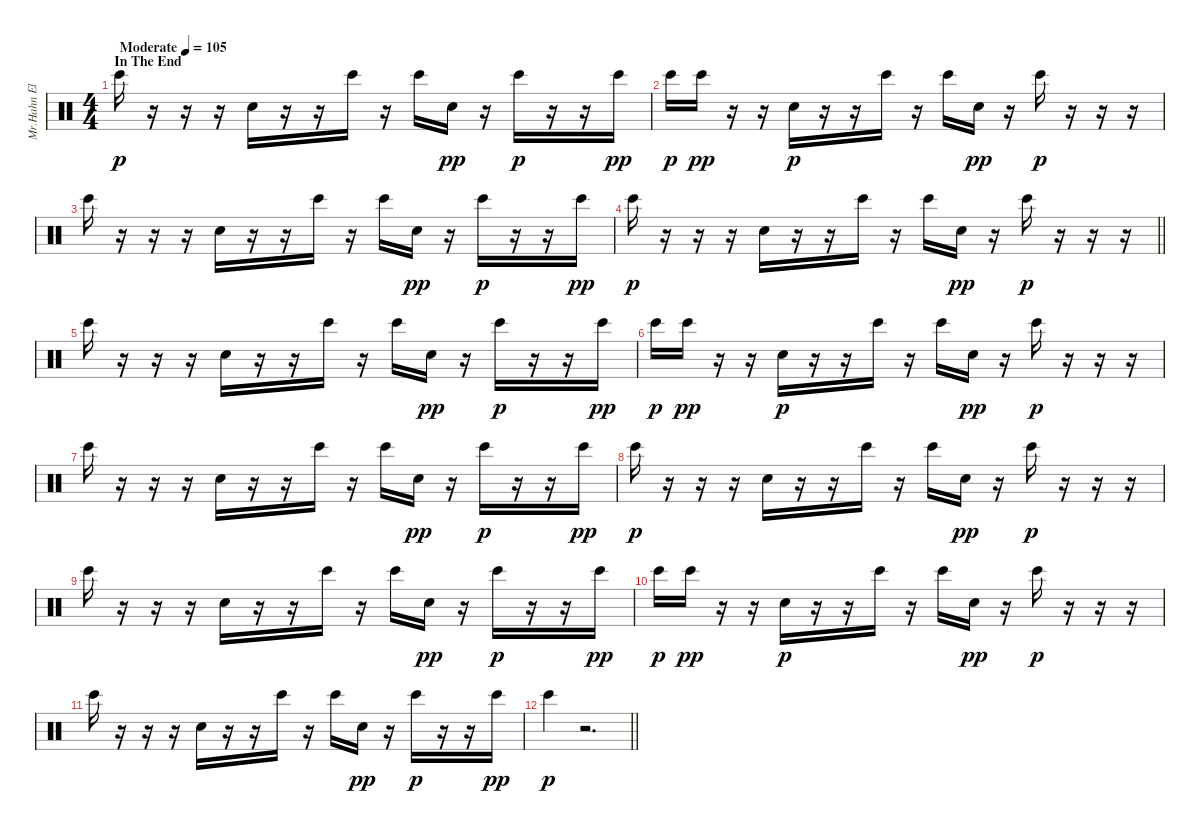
\track ("Mr.Hahn Elettronic Drums" "Mr.Hahn El") {instrument percussion}
\staff {score}
\articulation defaults
\ts (4 4)
\section ("" "In The End")
\tempo (105 "Moderate")
\clef neutral
\ks c "Bongo High (hit)".16{dy p}
r.16 r.16 r.16 "Hand Clap (hit)".16 r.16 r.16 "Bongo High (hit)".16 r.16 "Bongo High (hit)".16 "Hand Clap (hit)".16{dy pp} r.16 "Bongo High (hit)".16{dy p} r.16 r.16 "Bongo High (hit)".16{dy pp} |
"Bongo High (hit)".16{dy p} "Bongo High (hit)".16{dy pp} r.16 r.16 "Hand Clap (hit)".16{dy p} r.16 r.16 "Bongo High (hit)".16 r.16 "Bongo High (hit)".16 "Hand Clap (hit)".16{dy pp} r.16 "Bongo High (hit)".16{dy p} r.16 r.16 r.16 |
"Bongo High (hit)".16 r.16 r.16 r.16 "Hand Clap (hit)".16 r.16 r.16 "Bongo High (hit)".16 r.16 "Bongo High (hit)".16 "Hand Clap (hit)".16{dy pp} r.16 "Bongo High (hit)".16{dy p} r.16 r.16 "Bongo High (hit)".16{dy pp} |
\barLineRight lightlight "Bongo High (hit)".16{dy p}
r.16 r.16 r.16 "Hand Clap (hit)".16 r.16 r.16 "Bongo High (hit)".16 r.16 "Bongo High (hit)".16 "Hand Clap (hit)".16{dy pp} r.16 "Bongo High (hit)".16{dy p} r.16 r.16 r.16 |
"Bongo High (hit)".16 r.16 r.16 r.16 "Hand Clap (hit)".16 r.16 r.16 "Bongo High (hit)".16 r.16 "Bongo High (hit)".16 "Hand Clap (hit)".16{dy pp} r.16 "Bongo High (hit)".16{dy p} r.16 r.16 "Bongo High (hit)".16{dy pp} |
"Bongo High (hit)".16{dy p} "Bongo High (hit)".16{dy pp} r.16 r.16 "Hand Clap (hit)".16{dy p} r.16 r.16 "Bongo High (hit)".16 r.16 "Bongo High (hit)".16 "Hand Clap (hit)".16{dy pp} r.16 "Bongo High (hit)".16{dy p} r.16 r.16 r.16 |
"Bongo High (hit)".16 r.16 r.16 r.16 "Hand Clap (hit)".16 r.16 r.16 "Bongo High (hit)".16 r.16 "Bongo High (hit)".16 "Hand Clap (hit)".16{dy pp} r.16 "Bongo High (hit)".16{dy p} r.16 r.16 "Bongo High (hit)".16{dy pp} |
"Bongo High (hit)".16{dy p} r.16 r.16 r.16 "Hand Clap (hit)".16 r.16 r.16 "Bongo High (hit)".16 r.16 "Bongo High (hit)".16 "Hand Clap (hit)".16{dy pp} r.16 "Bongo High (hit)".16{dy p} r.16 r.16 r.16 |
"Bongo High (hit)".16 r.16 r.16 r.16 "Hand Clap (hit)".16 r.16 r.16 "Bongo High (hit)".16 r.16 "Bongo High (hit)".16 "Hand Clap (hit)".16{dy pp} r.16 "Bongo High (hit)".16{dy p} r.16 r.16 "Bongo High (hit)".16{dy pp} |
"Bongo High (hit)".16{dy p} "Bongo High (hit)".16{dy pp} r.16 r.16 "Hand Clap (hit)".16{dy p} r.16 r.16 "Bongo High (hit)".16 r.16 "Bongo High (hit)".16 "Hand Clap (hit)".16{dy pp} r.16 "Bongo High (hit)".16{dy p} r.16 r.16 r.16 |
"Bongo High (hit)".16 r.16 r.16 r.16 "Hand Clap (hit)".16 r.16 r.16 "Bongo High (hit)".16 r.16 "Bongo High (hit)".16 "Hand Clap (hit)".16{dy pp} r.16 "Bongo High (hit)".16{dy p} r.16 r.16 "Bongo High (hit)".16{dy pp} |
\barLineRight lightlight "Bongo High (hit)".4{dy p}
r.2{d}
